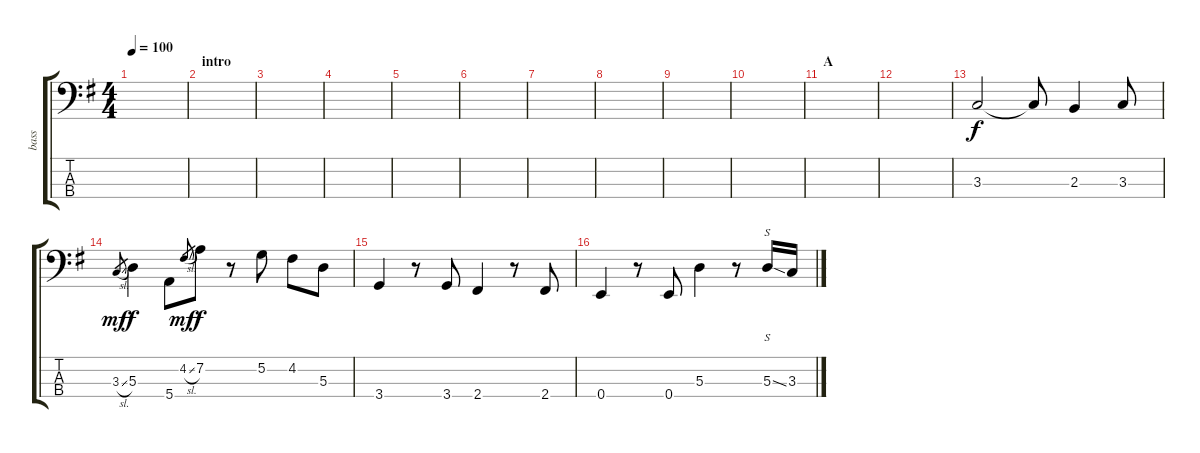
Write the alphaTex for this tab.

\track ("bass" "bass") {instrument electricbasspick}
\staff {score tabs}
\tuning (G2 D2 A1 E1) {hide}
\ts (4 4)
\tempo 100
\clef f4
\ks g
|
\section ("" "intro")
|
|
|
|
|
|
|
|
|
\section ("" "A")
|
|
3.3.2 3.3{t}.8 2.3.4 3.3.8 |
3.3{sl}.8{gr dy mf} 5.3.4{dy f} 5.4.8 4.2{sl}.8{gr dy mf} 7.2.8{dy f} r.8 5.2.8 4.2.8 5.3.8 |
3.4.4 r.8 3.4.8 2.4.4 r.8 2.4.8 |
0.4.4 r.8 0.4.8 5.3.4 r.8 5.3{ss}.16{s} 3.3.16
